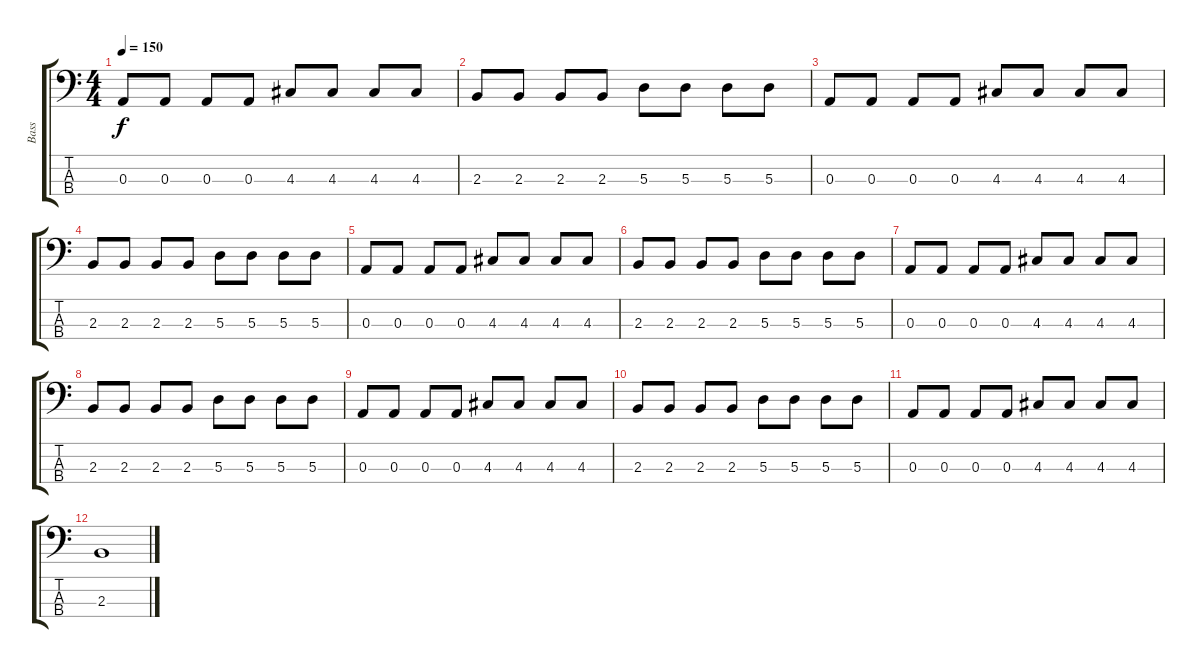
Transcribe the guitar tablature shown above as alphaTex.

\track ("Bass" "Bass") {instrument electricbasspick}
\staff {score tabs}
\tuning (G2 D2 A1 E1) {hide}
\ts (4 4)
\tempo 150
\clef f4
\ks c
0.3.8{dy f} 0.3.8 0.3.8 0.3.8 4.3.8 4.3.8 4.3.8 4.3.8 |
2.3.8 2.3.8 2.3.8 2.3.8 5.3.8 5.3.8 5.3.8 5.3.8 |
0.3.8 0.3.8 0.3.8 0.3.8 4.3.8 4.3.8 4.3.8 4.3.8 |
2.3.8 2.3.8 2.3.8 2.3.8 5.3.8 5.3.8 5.3.8 5.3.8 |
0.3.8 0.3.8 0.3.8 0.3.8 4.3.8 4.3.8 4.3.8 4.3.8 |
2.3.8 2.3.8 2.3.8 2.3.8 5.3.8 5.3.8 5.3.8 5.3.8 |
0.3.8 0.3.8 0.3.8 0.3.8 4.3.8 4.3.8 4.3.8 4.3.8 |
2.3.8 2.3.8 2.3.8 2.3.8 5.3.8 5.3.8 5.3.8 5.3.8 |
0.3.8 0.3.8 0.3.8 0.3.8 4.3.8 4.3.8 4.3.8 4.3.8 |
2.3.8 2.3.8 2.3.8 2.3.8 5.3.8 5.3.8 5.3.8 5.3.8 |
0.3.8 0.3.8 0.3.8 0.3.8 4.3.8 4.3.8 4.3.8 4.3.8 |
2.3.1
